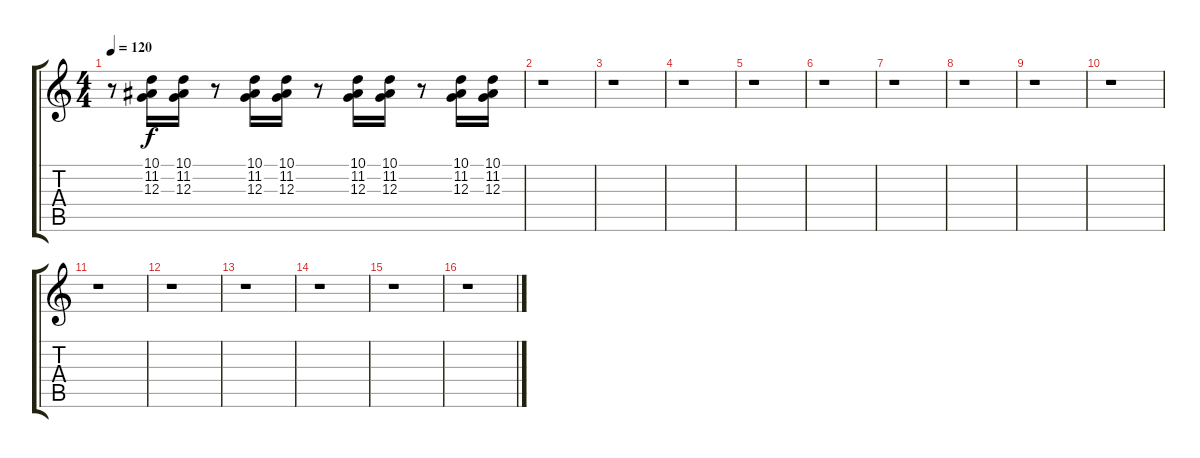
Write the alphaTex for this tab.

\track "" {instrument lead3calliope}
\staff {score tabs}
\tuning (E4 B3 G3 D3 A2 E2) {hide}
\ts (4 4)
\tempo 120
\clef g2
\ks c
r.8{dy f} (10.1 11.2 12.3).16 (10.1 11.2 12.3).16 r.8 (10.1 11.2 12.3).16 (10.1 11.2 12.3).16 r.8 (10.1 11.2 12.3).16 (10.1 11.2 12.3).16 r.8 (10.1 11.2 12.3).16 (10.1 11.2 12.3).16 |
r.1 |
r.1 |
r.1 |
r.1 |
r.1 |
r.1 |
r.1 |
r.1 |
r.1 |
r.1 |
r.1 |
r.1 |
r.1 |
r.1 |
r.1
